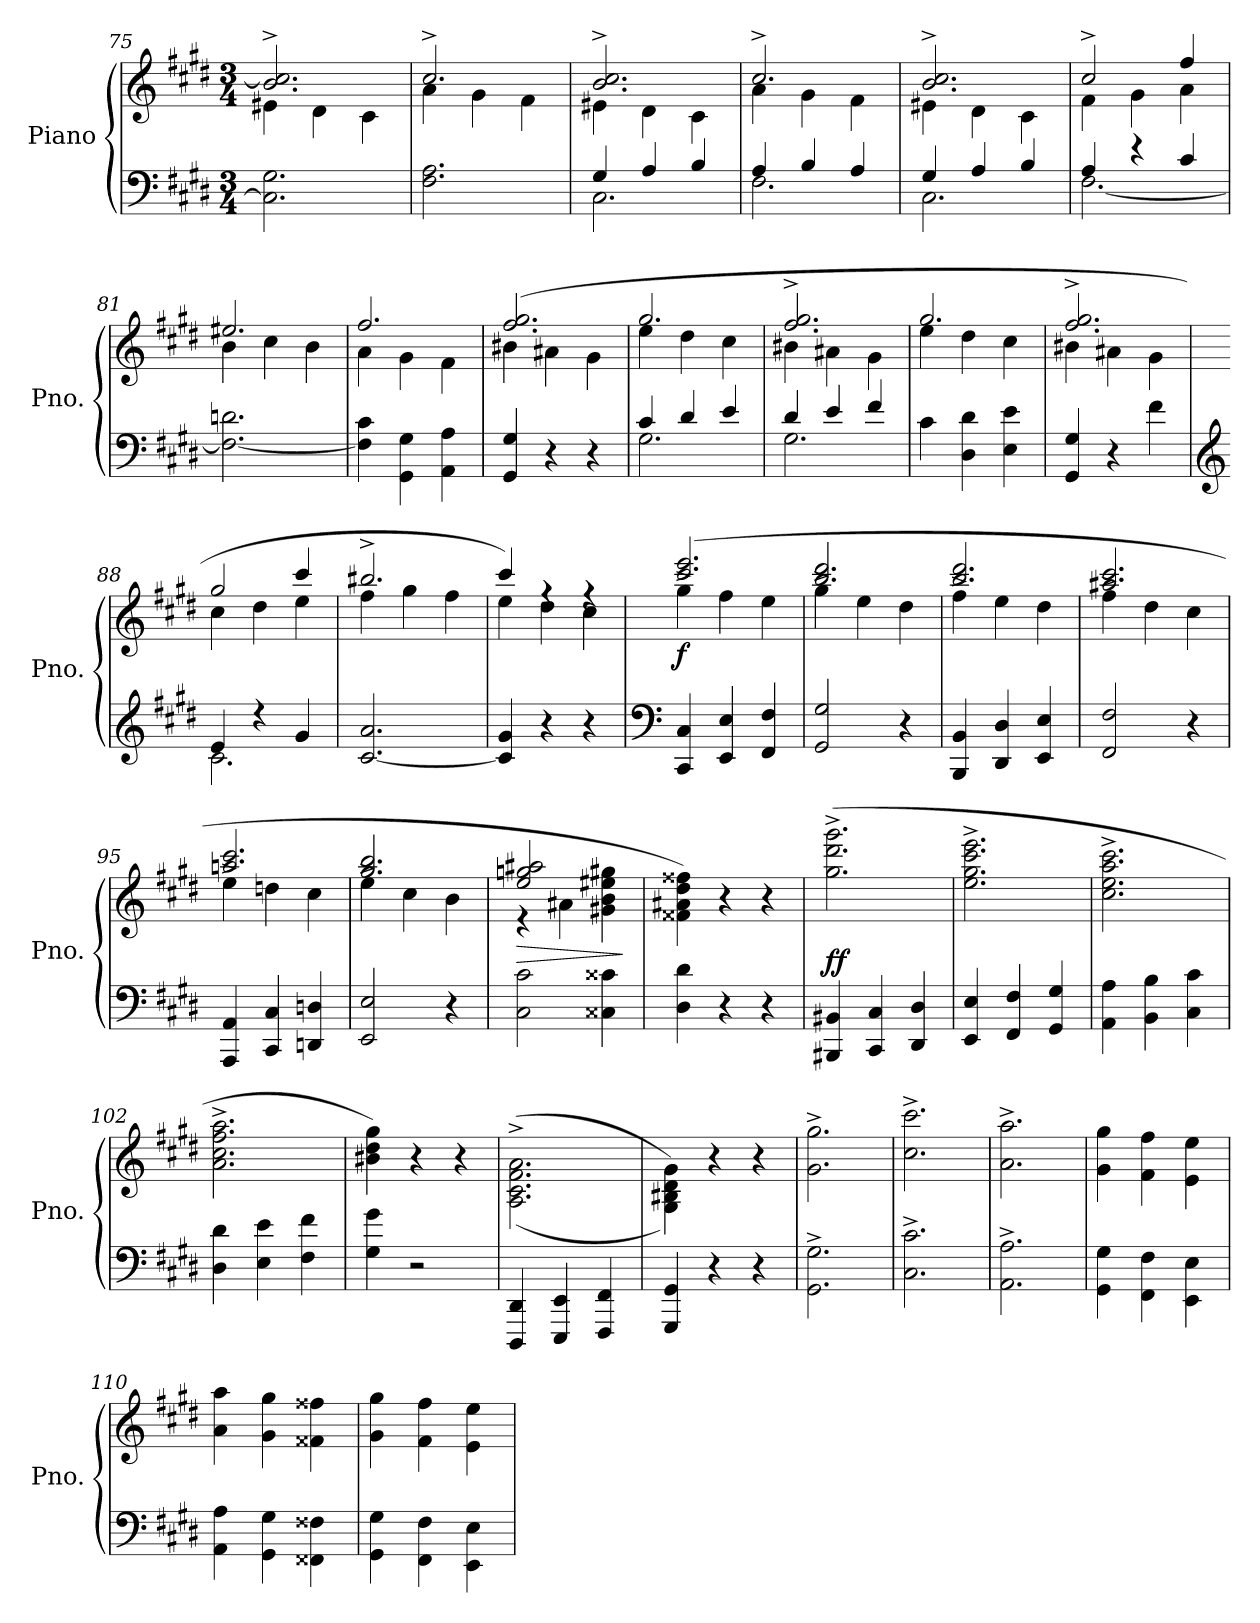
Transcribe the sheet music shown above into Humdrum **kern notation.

**kern	**kern	**dynam
*part1	*part1	*part1
*staff2	*staff1	*staff1/2
*I"Piano	*	*
*I'Pno.	*	*
!!LO:PB:g=z
*clefF4	*clefG2	*
*k[f#c#g#d#]	*k[f#c#g#d#]	*
*M3/4	*M3/4	*
=75	=75	=75
*	*^	*
2.C#\] 2.G#\	2.b/^ 2.cc#/]^	4e#X\	.
.	.	4d#\	.
.	.	4c#\	.
=76	=76	=76	=76
2.F#\ 2.A\	2.cc#^/	4a\	.
.	.	4g#\	.
.	.	4f#\	.
=77	=77	=77	=77
*^	*	*	*
4G#/	2.C#\	2.b/^ 2.cc#/^	4e#X\	.
4A/	.	.	4d#\	.
4B/	.	.	4c#\	.
=78	=78	=78	=78	=78
4A/	2.F#\	2.cc#^/	4a\	.
4B/	.	.	4g#\	.
4A/	.	.	4f#\	.
=79	=79	=79	=79	=79
4G#/	2.C#\	2.b/^ 2.cc#/^	4e#X\	.
4A/	.	.	4d#\	.
4B/	.	.	4c#\	.
=80	=80	=80	=80	=80
4A/	[2.F#\	2cc#^/	4f#\	.
4r	.	.	4g#\	.
4c#/	.	4ff#/	4a\	.
*v	*v	*	*	*
=81	=81	=81	=81
2.F#\_ 2.dn\	2.ee#X/	4b\	.
.	.	4cc#\	.
.	.	4b\	.
=82	=82	=82	=82
4F#\] 4c#\	2.ff#/	4a\	.
4GG#\ 4G#\	.	4g#\	.
4AA\ 4A\	.	4f#\	.
!!LO:LB:g=z	!!
=83	=83	=83	=83
4GG#/ 4G#/	(2.ff#/ 2.gg#/	4b#X\	.
4r	.	4a#X\	.
4r	.	4g#\	.
=84	=84	=84	=84
*^	*	*	*
4c#/	2.G#\	2.gg#/	4ee\	.
4d#/	.	.	4dd#\	.
4e/	.	.	4cc#\	.
=85	=85	=85	=85	=85
4d#/	2.G#\	2.ff#/^ 2.gg#/^	4b#X\	.
4e/	.	.	4a#X\	.
4f#/	.	.	4g#\	.
*v	*v	*	*	*
=86	=86	=86	=86
4c#\	2.gg#/	4ee\	.
4D#\ 4d#\	.	4dd#\	.
4E\ 4e\	.	4cc#\	.
=87	=87	=87	=87
4GG#/ 4G#/	2.ff#/^ 2.gg#/^	4b#X\	.
4r	.	4a#X\	.
4f#\	.	4g#\	.
=88	=88	=88	=88
*clefG2	*	*	*
*^	*	*	*
2.c#\	4e/	2gg#/	4cc#\	.
.	4rdd	.	4dd#\	.
.	4g#/	4ccc#/	4ee\	.
*v	*v	*	*	*
=89	=89	=89	=89
[2.c#/ 2.a/	2.bb#X^/	4ff#\	.
.	.	4gg#\	.
.	.	4ff#\	.
!!LO:PB:g=z	!!
=90	=90	=90	=90
4c#/] 4g#/	4ccc#/)	4ee\	.
4r	4rff	4dd#\	.
4r	4rff	4cc#\	.
=91	=91	=91	=91
*clefF4	*	*	*
!	!	!	!LO:DY:b
4CC#/ 4C#/	4gg#^\	(2.ccc#/ 2.eee/	f
4EE/ 4E/	4ff#\	.	.
4FF#/ 4F#/	4ee\	.	.
=92	=92	=92	=92
2GG#/ 2G#/	4gg#^\	2.bb/ 2.ddd#/	.
.	4ee\	.	.
4r	4dd#\	.	.
=93	=93	=93	=93
4BBB/ 4BB/	4ff#^\	2.bb/ 2.ddd#/	.
4DD#/ 4D#/	4ee\	.	.
4EE/ 4E/	4dd#\	.	.
=94	=94	=94	=94
2FF#/ 2F#/	4ff#^\	2.aa#X/ 2.ccc#/	.
.	4dd#\	.	.
4r	4cc#\	.	.
=95	=95	=95	=95
4AAA/ 4AA/	4ee^\	2.aan/ 2.ccc#/	.
4CC#/ 4C#/	4ddn\	.	.
4DDn/ 4Dn/	4cc#\	.	.
=96	=96	=96	=96
2EE/ 2E/	4ee^\	2.gg#/ 2.bb/	.
.	4cc#\	.	.
4r	4b\	.	.
=97	=97	=97	=97
!	!	!	!LO:HP:b
2C#\ 2c#\	2ee/ 2ggn/ 2aa#X/	4r	>
.	.	4a#X\	.
4C##X\ 4c##X\	4ryy	4g#X\ 4b\ 4ee#X\ 4gg#X\	.
*	*v	*v	*
.	.	]
!!LO:LB:g=z
=98	=98	=98
4D#\ 4d#\	4f##X\ 4a#X\ 4dd#\ 4ff##X\)	.
4r	4r	.
4r	4r	.
=99	=99	=99
!	!	!LO:DY:a=2
4BBB#X/ 4BB#X/	(2.gg#\^ 2.ddd#\^ 2.ggg#\^	ff
4CC#/ 4C#/	.	.
4DD#/ 4D#/	.	.
=100	=100	=100
4EE/ 4E/	2.ee\^ 2.gg#\^ 2.ccc#\^ 2.eee\^	.
4FF#/ 4F#/	.	.
4GG#/ 4G#/	.	.
=101	=101	=101
4AA\ 4A\	2.cc#\^ 2.ee\^ 2.aa\^ 2.ccc#\^	.
4BB\ 4B\	.	.
4C#\ 4c#\	.	.
=102	=102	=102
4D#\ 4d#\	2.a\^ 2.cc#\^ 2.ff#\^ 2.aa\^	.
4E\ 4e\	.	.
4F#\ 4f#\	.	.
=103	=103	=103
4G#\ 4g#\	4b#X\ 4dd#\ 4gg#\)	.
2r	4r	.
.	4r	.
=104	=104	=104
4DDD#/ 4DD#/	((2.A\^ 2.c#\^ 2.f#\^ 2.a\^	.
4EEE/ 4EE/	.	.
4FFF#/ 4FF#/	.	.
=105	=105	=105
4GGG#/ 4GG#/	4G#\ 4B#X\ 4d#\ 4g#\))	.
4r	4r	.
4r	4r	.
!!LO:LB:g=z
=106	=106	=106
2.GG#\^ 2.G#\^	2.g#\^ 2.gg#\^	.
=107	=107	=107
2.C#\^ 2.c#\^	2.cc#\^ 2.ccc#\^	.
!!LO:LB:g=z
=108	=108	=108
2.AA\^ 2.A\^	2.a\^ 2.aa\^	.
=109	=109	=109
4GG#\ 4G#\	4g#\ 4gg#\	.
4FF#\ 4F#\	4f#\ 4ff#\	.
4EE\ 4E\	4e\ 4ee\	.
=110	=110	=110
4AA\ 4A\	4a\ 4aa\	.
4GG#\ 4G#\	4g#\ 4gg#\	.
4FF##X\ 4F##X\	4f##X\ 4ff##X\	.
=111	=111	=111
4GG#\ 4G#\	4g#\ 4gg#\	.
4FF#\ 4F#\	4f#\ 4ff#\	.
4EE\ 4E\	4e\ 4ee\	.
=	=	=
*-	*-	*-
